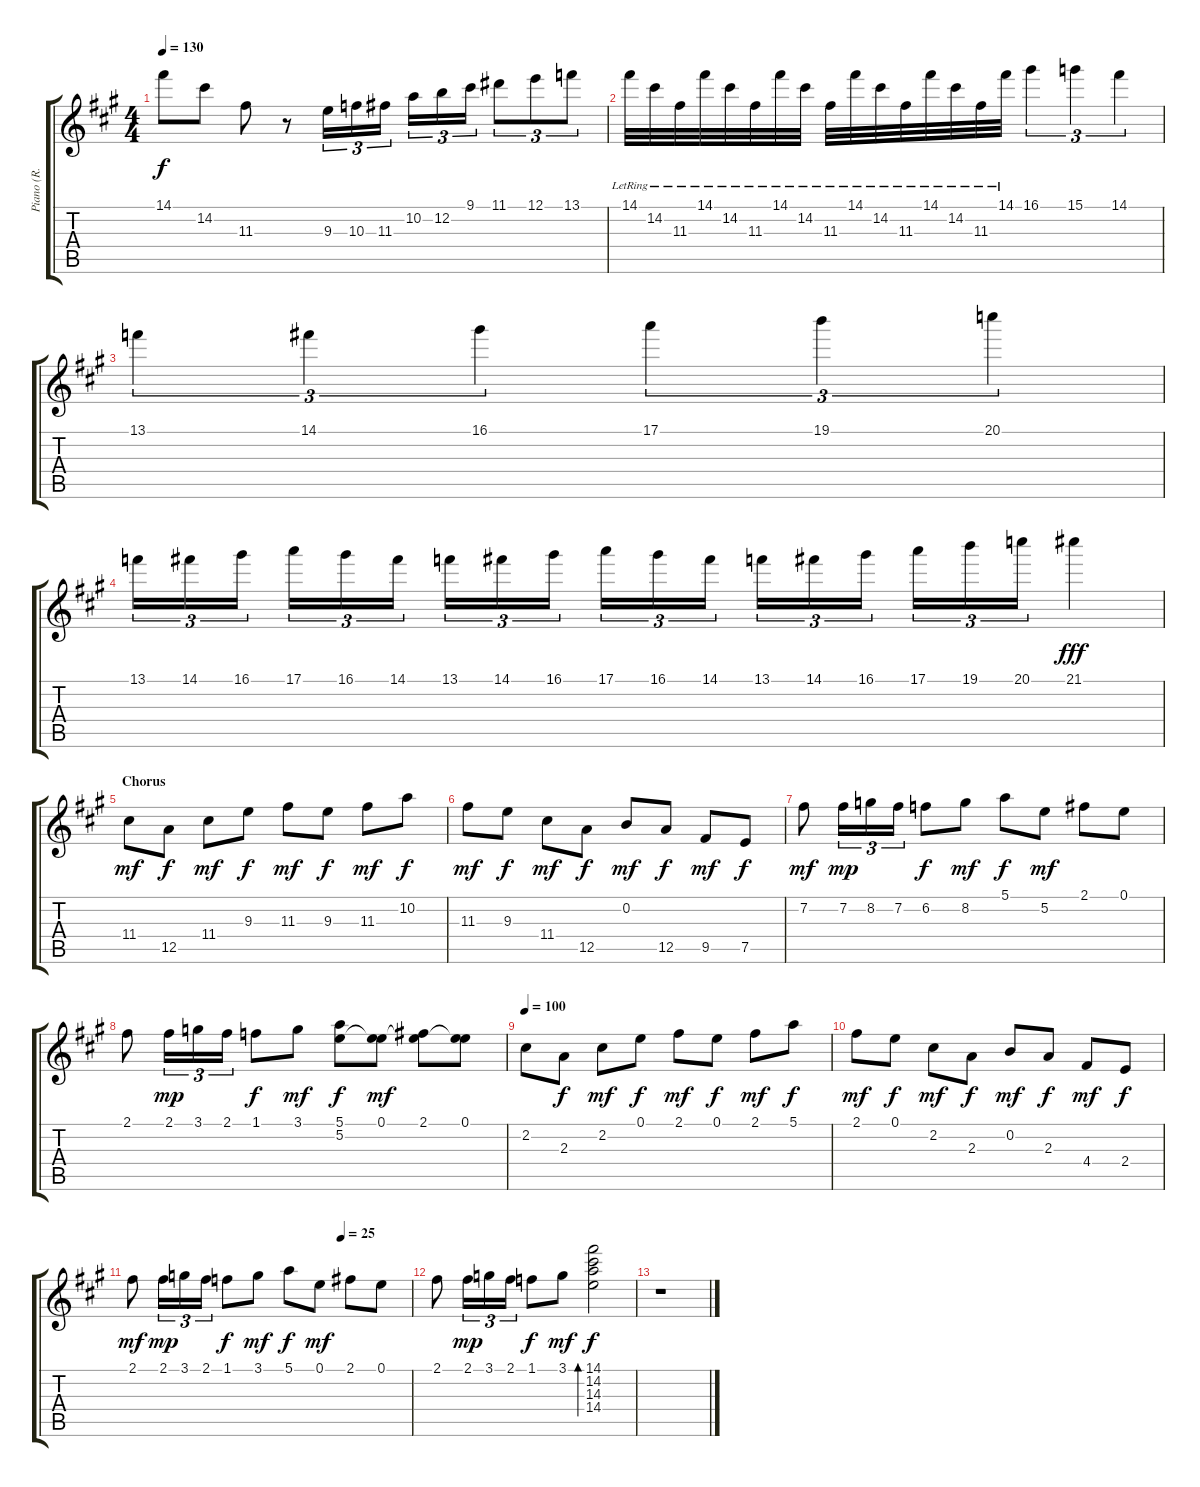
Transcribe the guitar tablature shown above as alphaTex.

\track ("Piano (R. Hand)" "Piano (R. ") {instrument acousticgrandpiano}
\staff {score tabs}
\tuning (E5 B4 G4 D4 A3 E3) {hide}
\ts (4 4)
\tempo 130
\clef g2
\ks a
14.1.8{dy f} 14.2.8 11.3.8 r.8 9.3.16{tu (3 2)} 10.3.16{tu (3 2)} 11.3.16{tu (3 2)} 10.2.16{tu (3 2)} 12.2.16{tu (3 2)} 9.1.16{tu (3 2)} 11.1.8{tu (3 2)} 12.1.8{tu (3 2)} 13.1.8{tu (3 2)} |
14.1{lr}.32 14.2{lr}.32 11.3{lr}.32 14.1{lr}.32 14.2{lr}.32 11.3{lr}.32 14.1{lr}.32 14.2{lr}.32 11.3{lr}.32 14.1{lr}.32 14.2{lr}.32 11.3{lr}.32 14.1{lr}.32 14.2{lr}.32 11.3{lr}.32 14.1{lr}.32 16.1.4{tu (3 2)} 15.1.4{tu (3 2)} 14.1.4{tu (3 2)} |
13.1.4{tu (3 2)} 14.1.4{tu (3 2)} 16.1.4{tu (3 2)} 17.1.4{tu (3 2)} 19.1.4{tu (3 2)} 20.1.4{tu (3 2)} |
13.1.16{tu (3 2)} 14.1.16{tu (3 2)} 16.1.16{tu (3 2)} 17.1.16{tu (3 2)} 16.1.16{tu (3 2)} 14.1.16{tu (3 2)} 13.1.16{tu (3 2)} 14.1.16{tu (3 2)} 16.1.16{tu (3 2)} 17.1.16{tu (3 2)} 16.1.16{tu (3 2)} 14.1.16{tu (3 2)} 13.1.16{tu (3 2)} 14.1.16{tu (3 2)} 16.1.16{tu (3 2)} 17.1.16{tu (3 2)} 19.1.16{tu (3 2)} 20.1.16{tu (3 2)} 21.1.4{dy fff} |
\section ("" "Chorus")
11.4.8{dy mf} 12.5.8{dy f} 11.4.8{dy mf} 9.3.8{dy f} 11.3.8{dy mf} 9.3.8{dy f} 11.3.8{dy mf} 10.2.8{dy f} |
11.3.8{dy mf} 9.3.8{dy f} 11.4.8{dy mf} 12.5.8{dy f} 0.2.8{dy mf} 12.5.8{dy f} 9.5.8{dy mf} 7.5.8{dy f} |
7.2.8{dy mf} 7.2.16{tu (3 2) dy mp} 8.2.16{tu (3 2)} 7.2.16{tu (3 2)} 6.2.8{dy f} 8.2.8{dy mf} 5.1.8{dy f} 5.2.8{dy mf} 2.1.8 0.1.8 |
2.1.8 2.1.16{tu (3 2) dy mp} 3.1.16{tu (3 2)} 2.1.16{tu (3 2)} 1.1.8{dy f} 3.1.8{dy mf} (5.1 5.2).8{dy f} (0.1 5.2{t}).8{dy mf} (2.1 5.2{t}).8 (0.1 5.2{t}).8 |
\tempo 100
2.2.8 2.3.8{dy f} 2.2.8{dy mf} 0.1.8{dy f} 2.1.8{dy mf} 0.1.8{dy f} 2.1.8{dy mf} 5.1.8{dy f} |
2.1.8{dy mf} 0.1.8{dy f} 2.2.8{dy mf} 2.3.8{dy f} 0.2.8{dy mf} 2.3.8{dy f} 4.4.8{dy mf} 2.4.8{dy f} |
\tempo (25 0.75)
2.1.8{dy mf} 2.1.16{tu (3 2) dy mp} 3.1.16{tu (3 2)} 2.1.16{tu (3 2)} 1.1.8{dy f} 3.1.8{dy mf} 5.1.8{dy f} 0.1.8{dy mf} 2.1.8 0.1.8 |
2.1.8 2.1.16{tu (3 2) dy mp} 3.1.16{tu (3 2)} 2.1.16{tu (3 2)} 1.1.8{dy f} 3.1.8{dy mf} (14.1 14.2 14.3 14.4).2{bd 480 dy f} |
r.1
